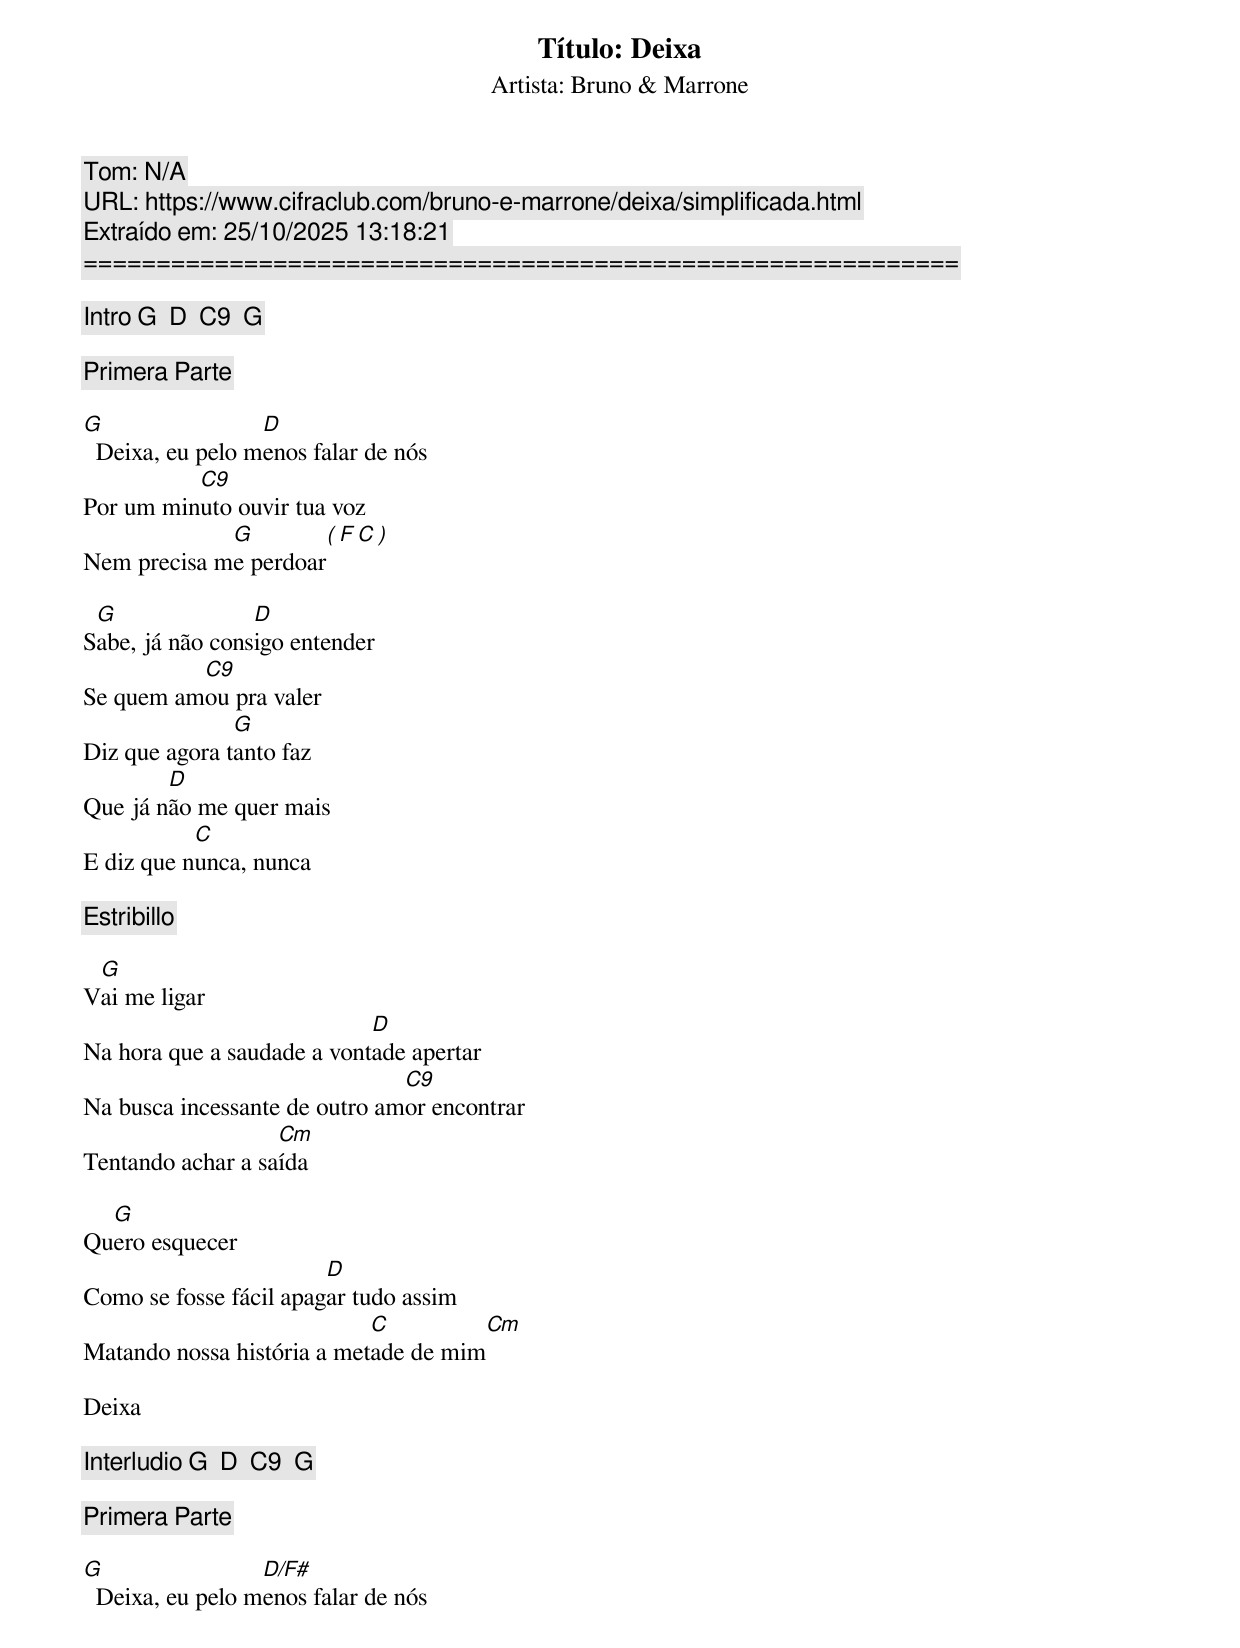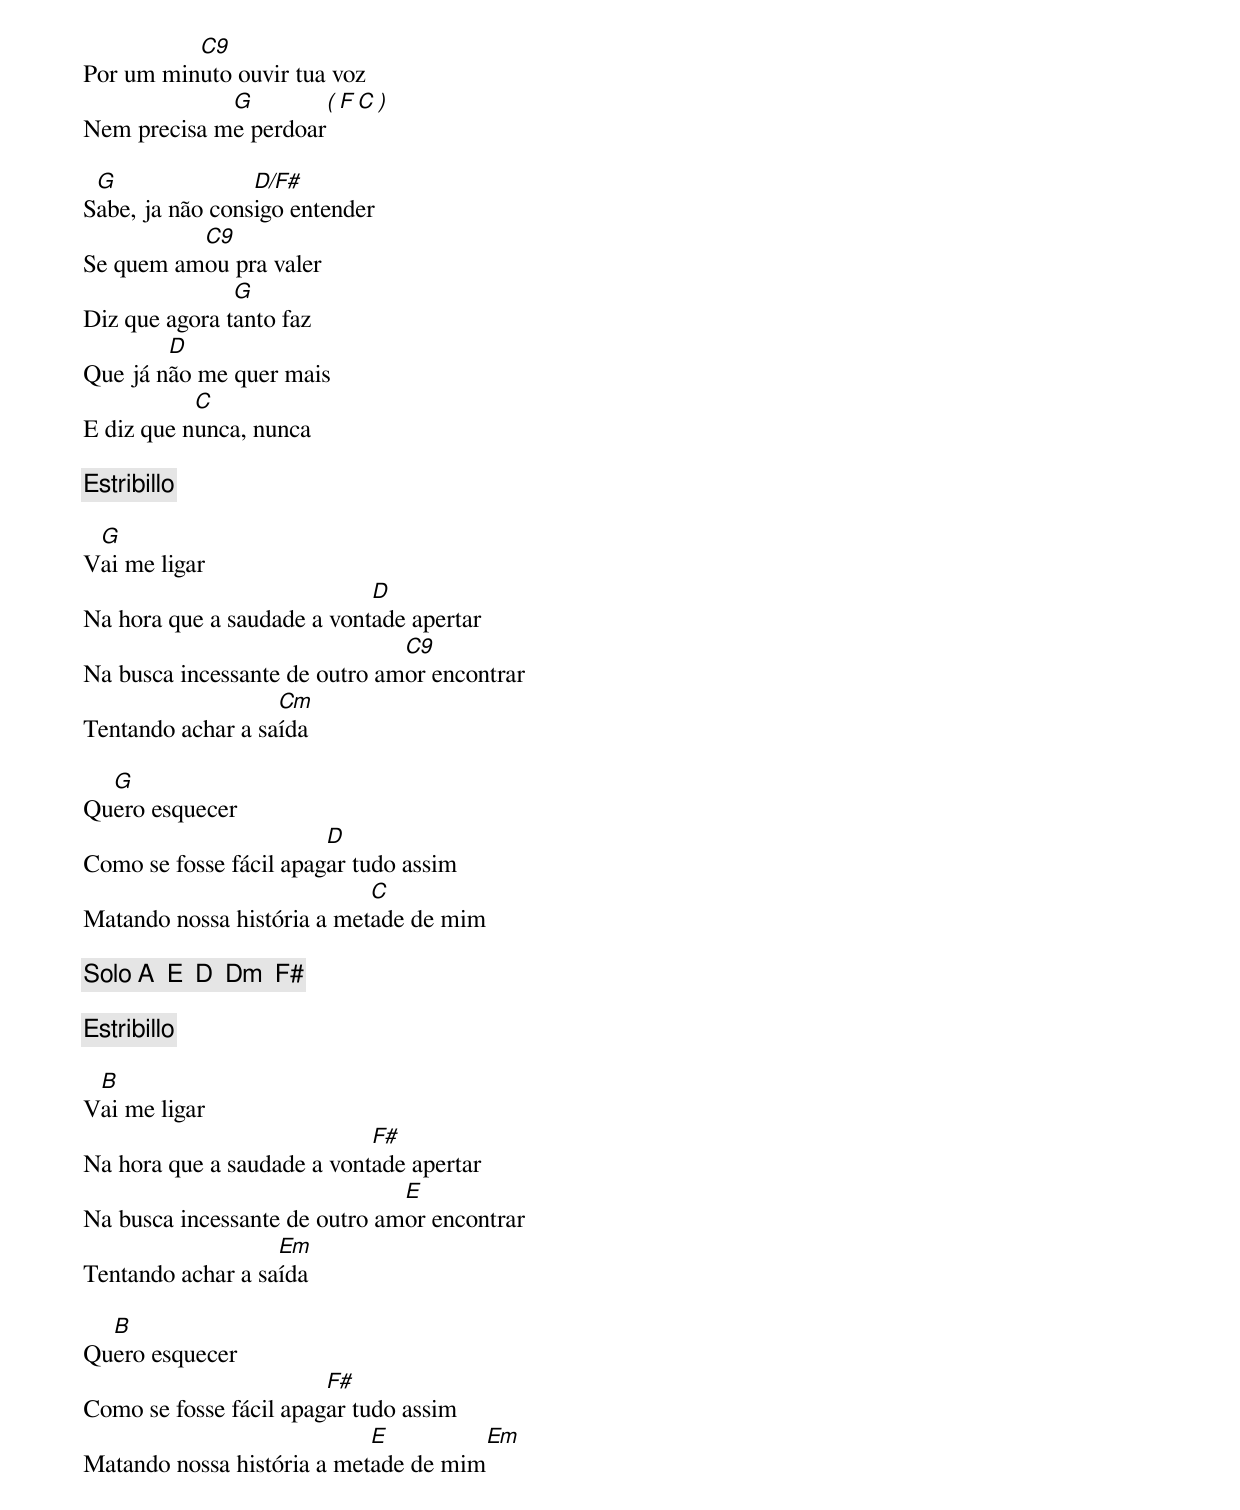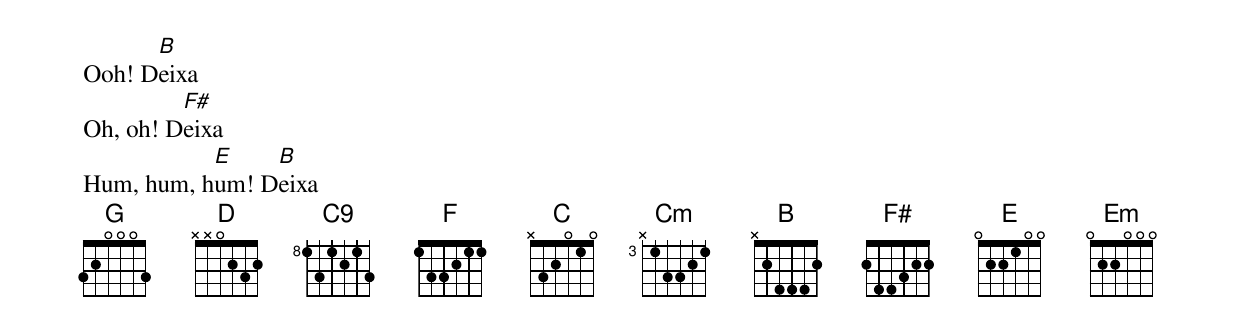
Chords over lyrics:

Título: Deixa
Artista: Bruno & Marrone
Tom: N/A
URL: https://www.cifraclub.com/bruno-e-marrone/deixa/simplificada.html
Extraído em: 25/10/2025 13:18:21
============================================================

[Intro] G  D  C9  G

[Primera Parte]

G                 D
  Deixa, eu pelo menos falar de nós
          C9
Por um minuto ouvir tua voz
             G        ( F  C )
Nem precisa me perdoar

 G               D
Sabe, já não consigo entender
          C9
Se quem amou pra valer
               G
Diz que agora tanto faz
        D
Que já não me quer mais
           C
E diz que nunca, nunca

[Estribillo]

 G
Vai me ligar
                            D
Na hora que a saudade a vontade apertar
                               C9
Na busca incessante de outro amor encontrar
                   Cm
Tentando achar a saída

  G
Quero esquecer
                        D
Como se fosse fácil apagar tudo assim
                            C          Cm
Matando nossa história a metade de mim

Deixa

[Interludio] G  D  C9  G

[Primera Parte]

G                 D/F#
  Deixa, eu pelo menos falar de nós
          C9
Por um minuto ouvir tua voz
             G        ( F  C )
Nem precisa me perdoar

 G               D/F#
Sabe, ja não consigo entender
          C9
Se quem amou pra valer
               G
Diz que agora tanto faz
        D
Que já não me quer mais
           C
E diz que nunca, nunca

[Estribillo]

 G
Vai me ligar
                            D
Na hora que a saudade a vontade apertar
                               C9
Na busca incessante de outro amor encontrar
                   Cm
Tentando achar a saída

  G
Quero esquecer
                        D
Como se fosse fácil apagar tudo assim
                            C
Matando nossa história a metade de mim

[Solo] A  E  D  Dm  F#

[Estribillo]

 B
Vai me ligar
                            F#
Na hora que a saudade a vontade apertar
                               E
Na busca incessante de outro amor encontrar
                   Em
Tentando achar a saída

  B
Quero esquecer
                        F#
Como se fosse fácil apagar tudo assim
                            E          Em
Matando nossa história a metade de mim

      B
Ooh! Deixa
         F#
Oh, oh! Deixa
           E    B
Hum, hum, hum! Deixa
